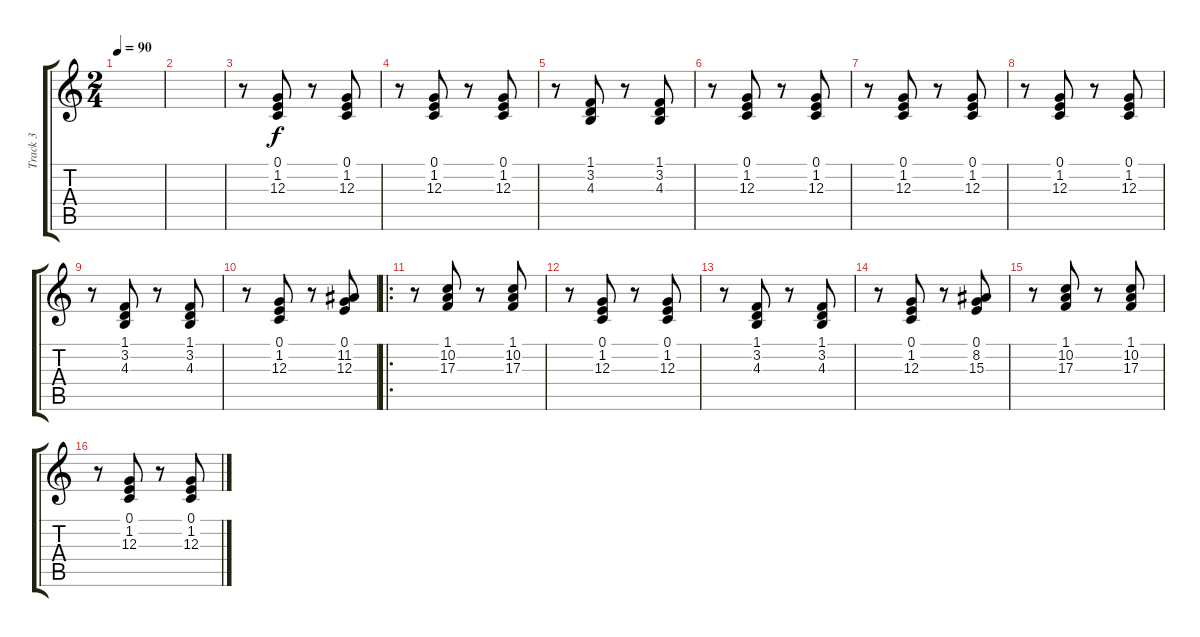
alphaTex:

\track ("Track 3" "Track 3") {instrument accordion}
\staff {score tabs}
\tuning (E4 B3 G3 D3 A2 E2) {hide}
\ts (2 4)
\tempo 90
\clef g2
\ks c
|
|
r.8 (0.1 1.2 12.3).8 r.8 (0.1 1.2 12.3).8 |
r.8 (0.1 1.2 12.3).8 r.8 (0.1 1.2 12.3).8 |
r.8 (1.1 3.2 4.3).8 r.8 (1.1 3.2 4.3).8 |
r.8 (0.1 1.2 12.3).8 r.8 (0.1 1.2 12.3).8 |
r.8 (0.1 1.2 12.3).8 r.8 (0.1 1.2 12.3).8 |
r.8 (0.1 1.2 12.3).8 r.8 (0.1 1.2 12.3).8 |
r.8 (1.1 3.2 4.3).8 r.8 (1.1 3.2 4.3).8 |
r.8 (0.1 1.2 12.3).8 r.8 (0.1 11.2 12.3).8 |
\ro
r.8 (1.1 10.2 17.3).8 r.8 (1.1 10.2 17.3).8 |
r.8 (0.1 1.2 12.3).8 r.8 (0.1 1.2 12.3).8 |
r.8 (1.1 3.2 4.3).8 r.8 (1.1 3.2 4.3).8 |
r.8 (0.1 1.2 12.3).8 r.8 (0.1 8.2 15.3).8 |
r.8 (1.1 10.2 17.3).8 r.8 (1.1 10.2 17.3).8 |
r.8 (0.1 1.2 12.3).8 r.8 (0.1 1.2 12.3).8
